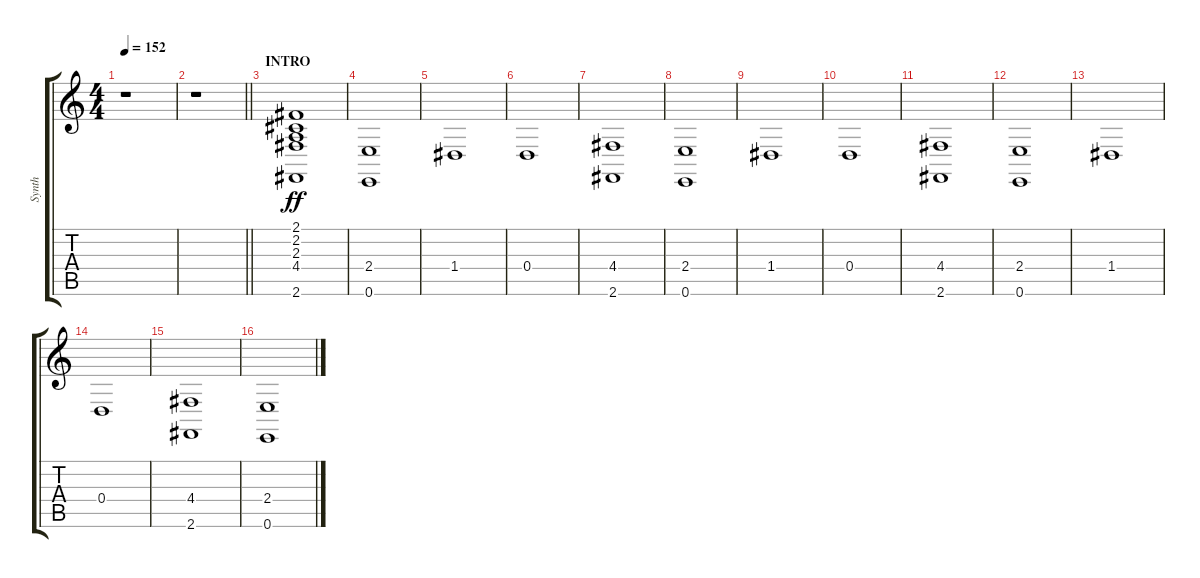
\track ("Synth" "Synth") {instrument pad2warm}
\staff {score tabs}
\tuning (E4 B3 G3 D3 A2 E2) {hide}
\ts (4 4)
\tempo 152
\clef g2
\ks c
r.1{dy ff instrument pad2warm} |
\barLineRight lightlight
r.1 |
\section ("" "INTRO")
(2.1 2.2 2.3 4.4 2.6).1 |
(2.4 0.6).1 |
1.4.1 |
0.4.1 |
(4.4 2.6).1 |
(2.4 0.6).1 |
1.4.1 |
0.4.1 |
(4.4 2.6).1 |
(2.4 0.6).1 |
1.4.1 |
0.4.1 |
(4.4 2.6).1 |
(2.4 0.6).1
